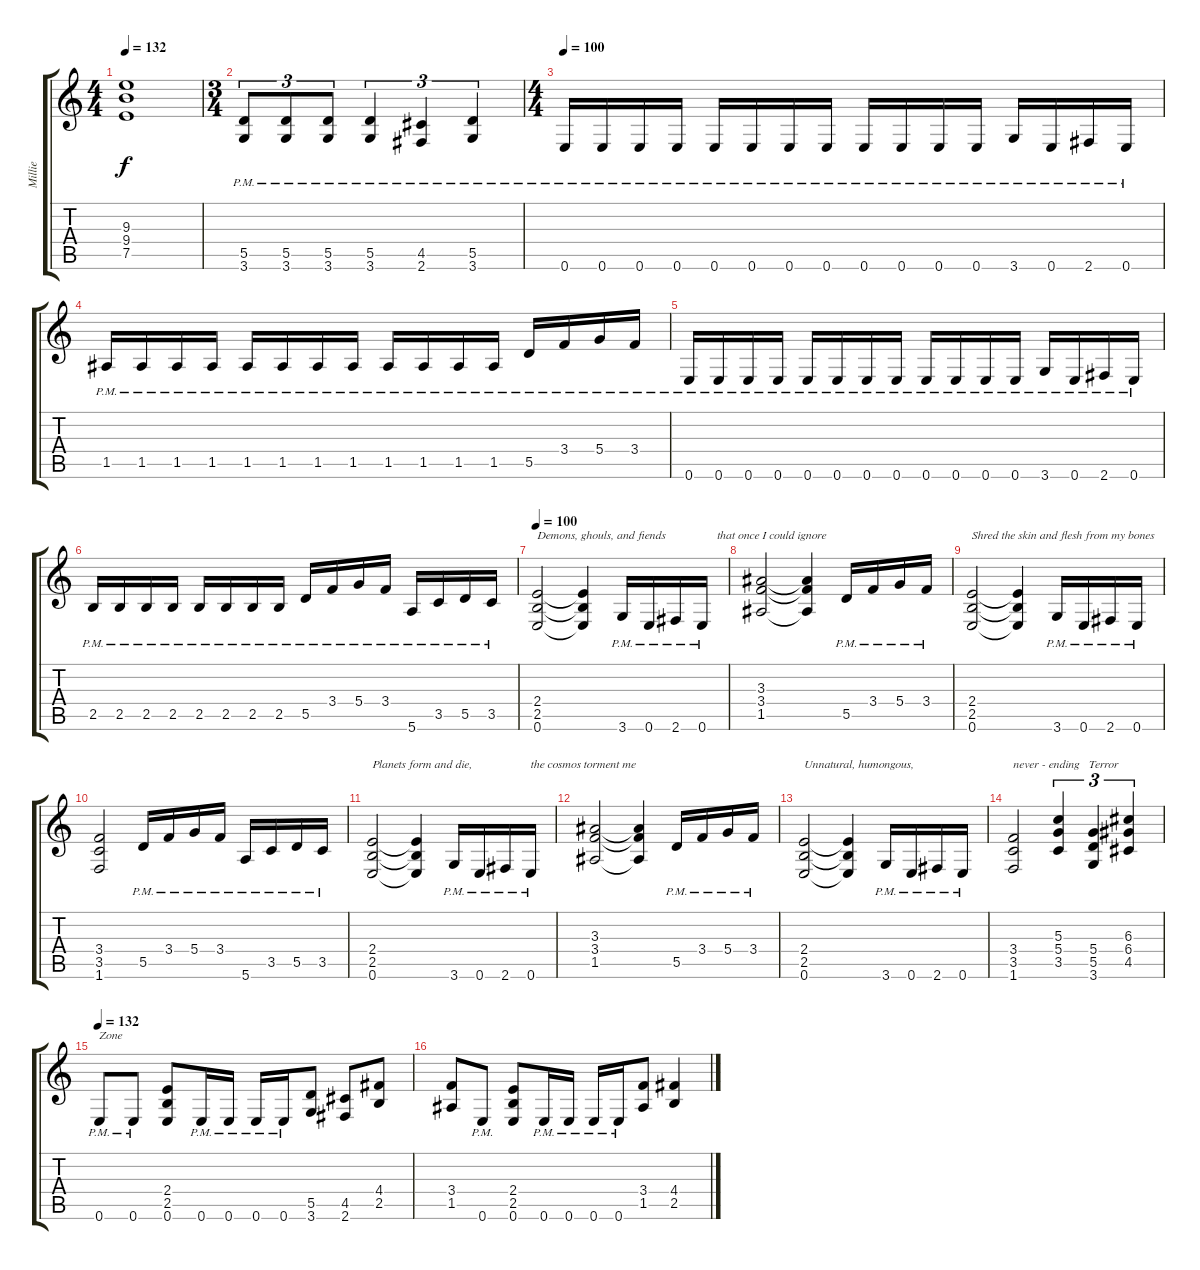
\track ("Millie" "Millie") {instrument distortionguitar}
\staff {score tabs}
\tuning (E4 B3 G3 D3 A2 E2) {hide}
\ts (4 4)
\tempo 132
\clef g2
\ks c
(9.3 9.4 7.5).1{dy f} |
\ts (3 4)
(5.5{pm} 3.6{pm}).8{tu (3 2)} (5.5{pm} 3.6{pm}).8{tu (3 2)} (5.5{pm} 3.6{pm}).8{tu (3 2)} (5.5{pm} 3.6{pm}).4{tu (3 2)} (4.5{pm} 2.6{pm}).4{tu (3 2)} (5.5{pm} 3.6{pm}).4{tu (3 2)} |
\ts (4 4)
\tempo 100
0.6{pm}.16 0.6{pm}.16 0.6{pm}.16 0.6{pm}.16 0.6{pm}.16 0.6{pm}.16 0.6{pm}.16 0.6{pm}.16 0.6{pm}.16 0.6{pm}.16 0.6{pm}.16 0.6{pm}.16 3.6{pm}.16 0.6{pm}.16 2.6{pm}.16 0.6{pm}.16 |
1.5{pm}.16 1.5{pm}.16 1.5{pm}.16 1.5{pm}.16 1.5{pm}.16 1.5{pm}.16 1.5{pm}.16 1.5{pm}.16 1.5{pm}.16 1.5{pm}.16 1.5{pm}.16 1.5{pm}.16 5.5{pm}.16 3.4{pm}.16 5.4{pm}.16 3.4{pm}.16 |
0.6{pm}.16 0.6{pm}.16 0.6{pm}.16 0.6{pm}.16 0.6{pm}.16 0.6{pm}.16 0.6{pm}.16 0.6{pm}.16 0.6{pm}.16 0.6{pm}.16 0.6{pm}.16 0.6{pm}.16 3.6{pm}.16 0.6{pm}.16 2.6{pm}.16 0.6{pm}.16 |
2.5{pm}.16 2.5{pm}.16 2.5{pm}.16 2.5{pm}.16 2.5{pm}.16 2.5{pm}.16 2.5{pm}.16 2.5{pm}.16 5.5{pm}.16 3.4{pm}.16 5.4{pm}.16 3.4{pm}.16 5.6{pm}.16 3.5{pm}.16 5.5{pm}.16 3.5{pm}.16 |
\tempo 100
(2.4 2.5 0.6).2{txt "Demons, ghouls, and fiends"} (2.4{t} 2.5{t} 0.6{t}).4 3.6{pm}.16 0.6{pm}.16 2.6{pm}.16 0.6{pm}.16{txt "     that once I could ignore"} |
(3.3 3.4 1.5).2 (3.3{t} 3.4{t} 1.5{t}).4 5.5{pm}.16 3.4{pm}.16 5.4{pm}.16 3.4{pm}.16 |
(2.4 2.5 0.6).2{txt "Shred the skin and flesh from my bones"} (2.4{t} 2.5{t} 0.6{t}).4 3.6{pm}.16 0.6{pm}.16 2.6{pm}.16 0.6{pm}.16 |
(3.4 3.5 1.6).2 5.5{pm}.16 3.4{pm}.16 5.4{pm}.16 3.4{pm}.16 5.6{pm}.16 3.5{pm}.16 5.5{pm}.16 3.5{pm}.16 |
(2.4 2.5 0.6).2{txt "Planets form and die,"} (2.4{t} 2.5{t} 0.6{t}).4 3.6{pm}.16 0.6{pm}.16 2.6{pm}.16 0.6{pm}.16{txt "the cosmos torment me"} |
(3.3 3.4 1.5).2 (3.3{t} 3.4{t} 1.5{t}).4 5.5{pm}.16 3.4{pm}.16 5.4{pm}.16 3.4{pm}.16 |
(2.4 2.5 0.6).2{txt "Unnatural, humongous,"} (2.4{t} 2.5{t} 0.6{t}).4 3.6{pm}.16 0.6{pm}.16 2.6{pm}.16 0.6{pm}.16 |
(3.4 3.5 1.6).2{txt "never - ending   Terror"} (5.3 5.4 3.5).4{tu (3 2)} (5.4 5.5 3.6).4{tu (3 2)} (6.3 6.4 4.5).4{tu (3 2)} |
\tempo 132
0.6{pm}.8{txt "Zone"} 0.6{pm}.8 (2.4 2.5 0.6).8 0.6{pm}.16 0.6{pm}.16 0.6{pm}.16 0.6{pm}.16 (5.5 3.6).8 (4.5 2.6).8 (4.4 2.5).8 |
(3.4 1.5).8 0.6{pm}.8 (2.4 2.5 0.6).8 0.6{pm}.16 0.6{pm}.16 0.6{pm}.16 0.6{pm}.16 (3.4 1.5).8 (4.4 2.5).4
